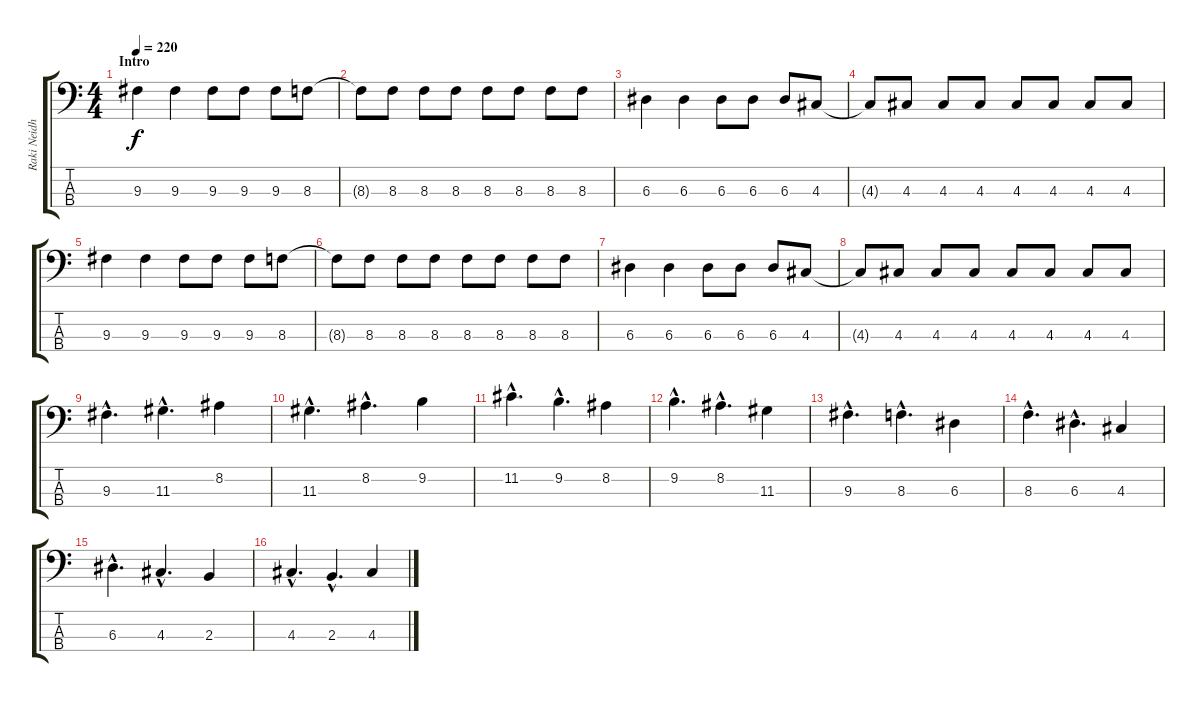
\track ("Raki Neidhardt" "Raki Neidh") {instrument electricbasspick}
\staff {score tabs}
\tuning (G2 D2 A1 E1) {hide}
\ts (4 4)
\section ("" "Intro")
\tempo 220
\clef f4
\ks c
9.3.4{dy f instrument electricbasspick} 9.3.4 9.3.8 9.3.8 9.3.8 8.3.8 |
8.3{t}.8 8.3.8 8.3.8 8.3.8 8.3.8 8.3.8 8.3.8 8.3.8 |
6.3.4 6.3.4 6.3.8 6.3.8 6.3.8 4.3.8 |
4.3{t}.8 4.3.8 4.3.8 4.3.8 4.3.8 4.3.8 4.3.8 4.3.8 |
9.3.4 9.3.4 9.3.8 9.3.8 9.3.8 8.3.8 |
8.3{t}.8 8.3.8 8.3.8 8.3.8 8.3.8 8.3.8 8.3.8 8.3.8 |
6.3.4 6.3.4 6.3.8 6.3.8 6.3.8 4.3.8 |
4.3{t}.8 4.3.8 4.3.8 4.3.8 4.3.8 4.3.8 4.3.8 4.3.8 |
9.3{hac}.4{d} 11.3{hac}.4{d} 8.2.4 |
11.3{hac}.4{d} 8.2{hac}.4{d} 9.2.4 |
11.2{hac}.4{d} 9.2{hac}.4{d} 8.2.4 |
9.2{hac}.4{d} 8.2{hac}.4{d} 11.3.4 |
9.3{hac}.4{d} 8.3{hac}.4{d} 6.3.4 |
8.3{hac}.4{d} 6.3{hac}.4{d} 4.3.4 |
6.3{hac}.4{d} 4.3{hac}.4{d} 2.3.4 |
4.3{hac}.4{d} 2.3{hac}.4{d} 4.3.4
